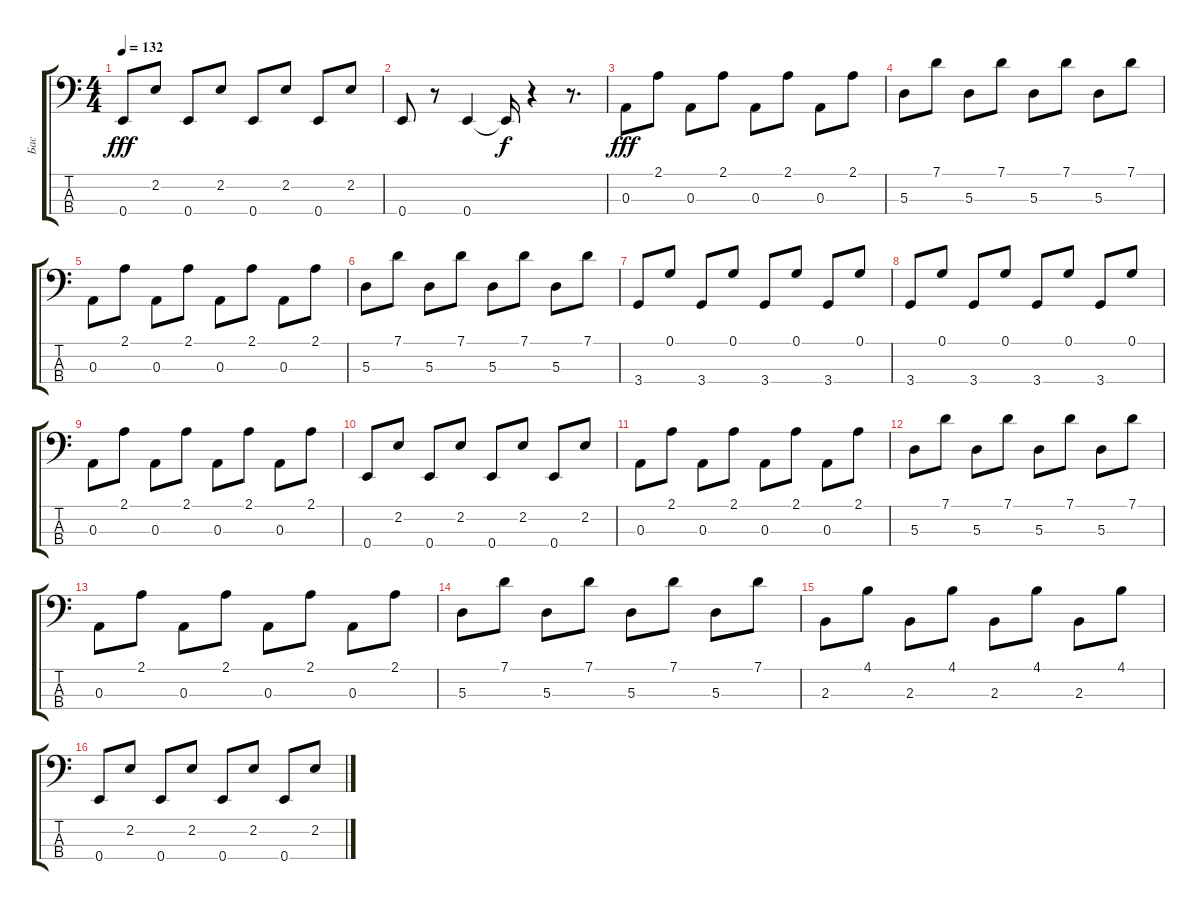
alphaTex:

\track ("Бас" "Бас") {instrument fretlessbass}
\staff {score tabs}
\tuning (G2 D2 A1 E1) {hide}
\ts (4 4)
\tempo 132
\clef f4
\ks c
0.4.8{dy fff} 2.2.8 0.4.8 2.2.8 0.4.8 2.2.8 0.4.8 2.2.8 |
0.4.8 r.8 0.4.4 0.4{t}.16{dy f} r.4 r.8{d} |
0.3.8{dy fff} 2.1.8 0.3.8 2.1.8 0.3.8 2.1.8 0.3.8 2.1.8 |
5.3.8 7.1.8 5.3.8 7.1.8 5.3.8 7.1.8 5.3.8 7.1.8 |
0.3.8 2.1.8 0.3.8 2.1.8 0.3.8 2.1.8 0.3.8 2.1.8 |
5.3.8 7.1.8 5.3.8 7.1.8 5.3.8 7.1.8 5.3.8 7.1.8 |
3.4.8 0.1.8 3.4.8 0.1.8 3.4.8 0.1.8 3.4.8 0.1.8 |
3.4.8 0.1.8 3.4.8 0.1.8 3.4.8 0.1.8 3.4.8 0.1.8 |
0.3.8 2.1.8 0.3.8 2.1.8 0.3.8 2.1.8 0.3.8 2.1.8 |
0.4.8 2.2.8 0.4.8 2.2.8 0.4.8 2.2.8 0.4.8 2.2.8 |
0.3.8 2.1.8 0.3.8 2.1.8 0.3.8 2.1.8 0.3.8 2.1.8 |
5.3.8 7.1.8 5.3.8 7.1.8 5.3.8 7.1.8 5.3.8 7.1.8 |
0.3.8 2.1.8 0.3.8 2.1.8 0.3.8 2.1.8 0.3.8 2.1.8 |
5.3.8 7.1.8 5.3.8 7.1.8 5.3.8 7.1.8 5.3.8 7.1.8 |
2.3.8 4.1.8 2.3.8 4.1.8 2.3.8 4.1.8 2.3.8 4.1.8 |
0.4.8 2.2.8 0.4.8 2.2.8 0.4.8 2.2.8 0.4.8 2.2.8
